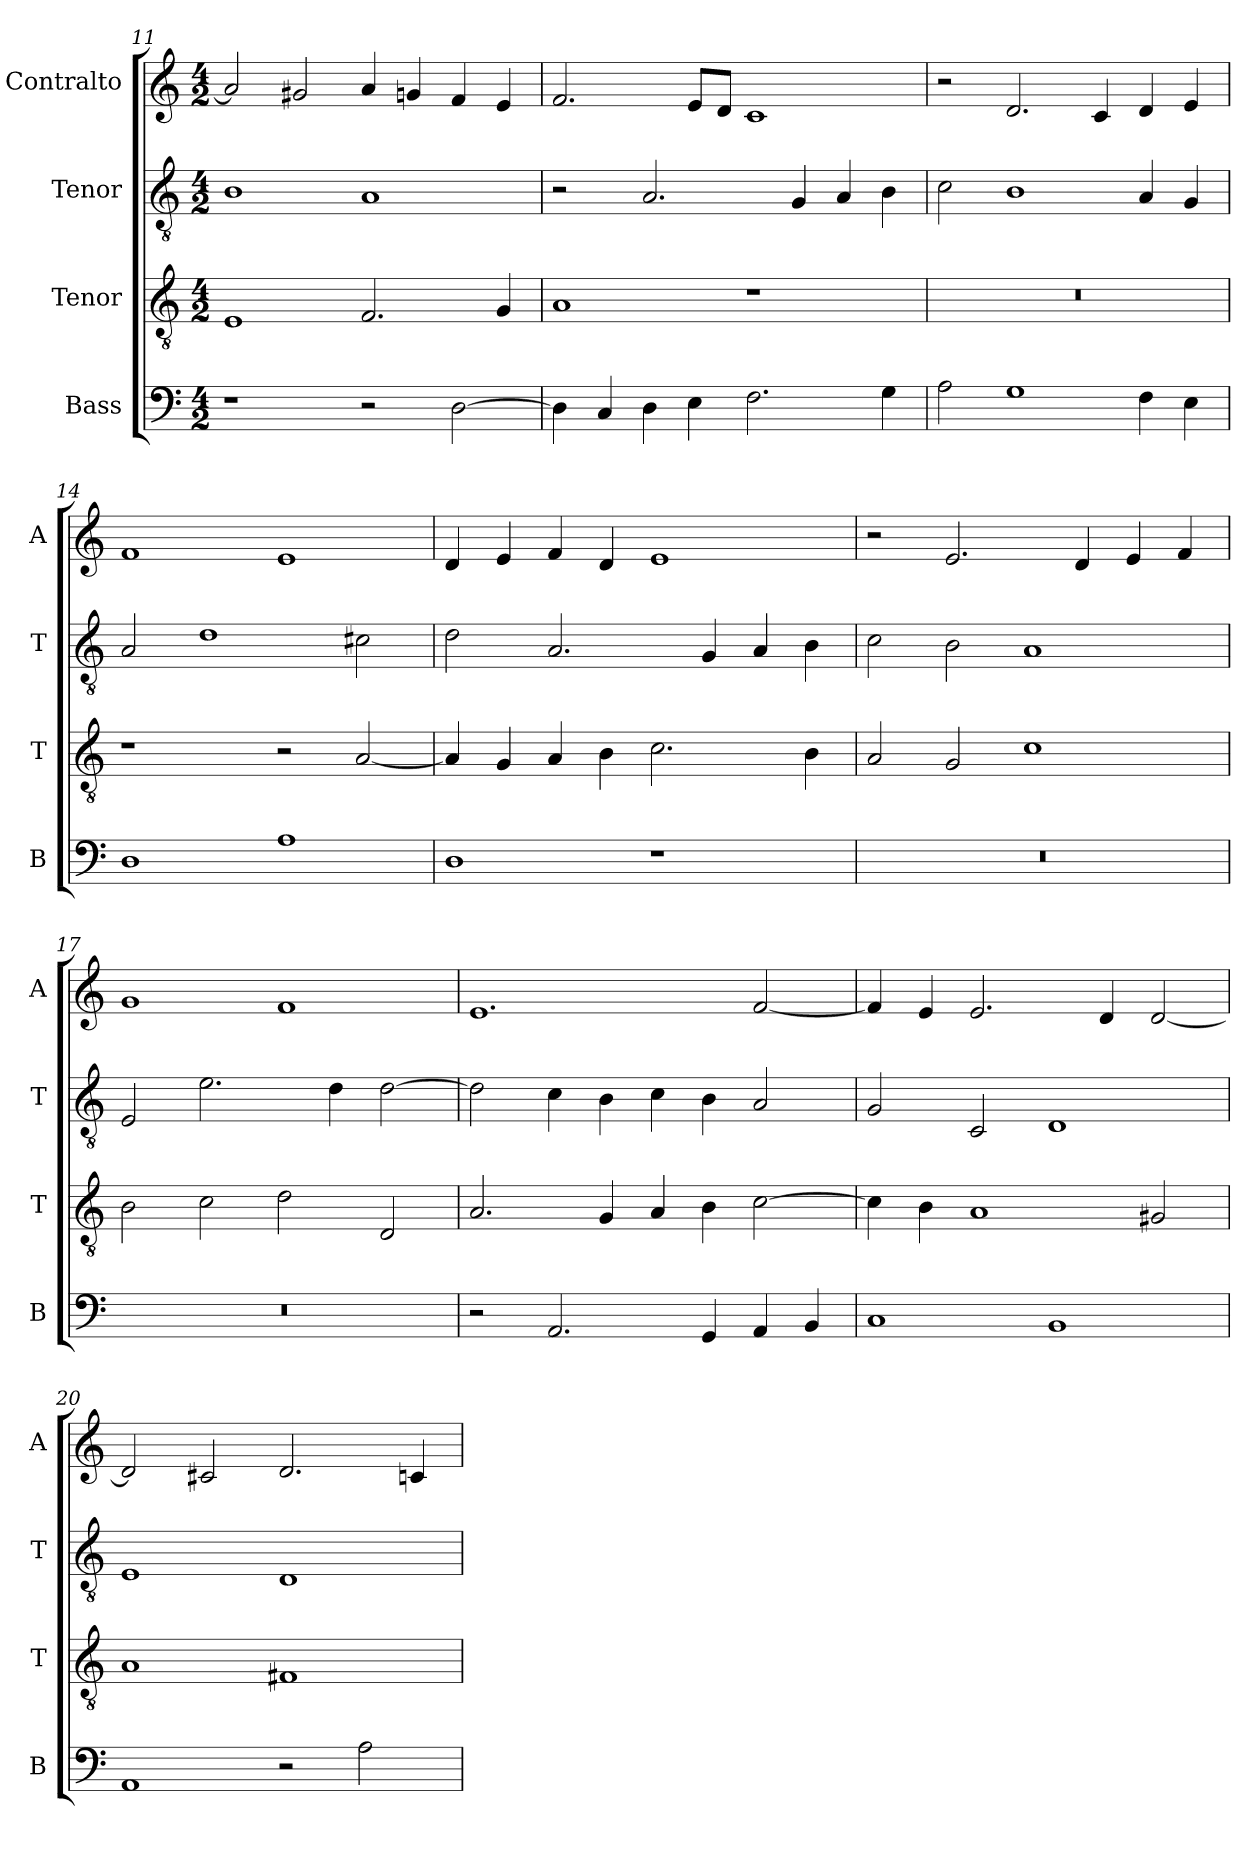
**kern	**kern	**kern	**kern
*part4	*part3	*part2	*part1
*staff4	*staff3	*staff2	*staff1
*I"Bass	*I"Tenor	*I"Tenor	*I"Contralto
*I'B	*I'T	*I'T	*I'A
*clefF4	*clefGv2	*clefGv2	*clefG2
*k[]	*k[]	*k[]	*k[]
*D:dor	*D:dor	*D:dor	*D:dor
*M4/2	*M4/2	*M4/2	*M4/2
=11	=11	=11	=11
1r	1E	1B	2a]
.	.	.	2g#X
2r	2.F	1A	4a
.	.	.	4gn
[2D	.	.	4f
.	4G	.	4e
=12	=12	=12	=12
4D]	1A	2r	2.f
4C	.	.	.
4D	.	2.A	.
4E	.	.	8e/L
.	.	.	8d/J
2.F	1r	.	1c
.	.	4G	.
.	.	4A	.
4G	.	4B	.
=13	=13	=13	=13
2A	0r	2c	2r
1G	.	1B	2.d
.	.	.	4c
4F	.	4A	4d
4E	.	4G	4e
=14	=14	=14	=14
1D	1r	2A	1f
.	.	1d	.
1A	2r	.	1e
.	[2A	2c#X	.
=15	=15	=15	=15
1D	4A]	2d	4d
.	4G	.	4e
.	4A	2.A	4f
.	4B	.	4d
1r	2.c	.	1e
.	.	4G	.
.	.	4A	.
.	4B	4B	.
=16	=16	=16	=16
0r	2A	2c	2r
.	2G	2B	2.e
.	1c	1A	.
.	.	.	4d
.	.	.	4e
.	.	.	4f
=17	=17	=17	=17
0r	2B	2E	1g
.	2c	2.e	.
.	2d	.	1f
.	.	4d	.
.	2D	[2d	.
=18	=18	=18	=18
2r	2.A	2d]	1.e
2.AA	.	4c	.
.	4G	4B	.
.	4A	4c	.
4GG	4B	4B	.
4AA	[2c	2A	[2f
4BB	.	.	.
=19	=19	=19	=19
1C	4c]	2G	4f]
.	4B	.	4e
.	1A	2C	2.e
1BB	.	1D	.
.	.	.	4d
.	2G#X	.	[2d
=20	=20	=20	=20
1AA	1A	1E	2d]
.	.	.	2c#X
2r	1F#X	1D	2.d
2A	.	.	.
.	.	.	4cn
=	=	=	=
*-	*-	*-	*-
